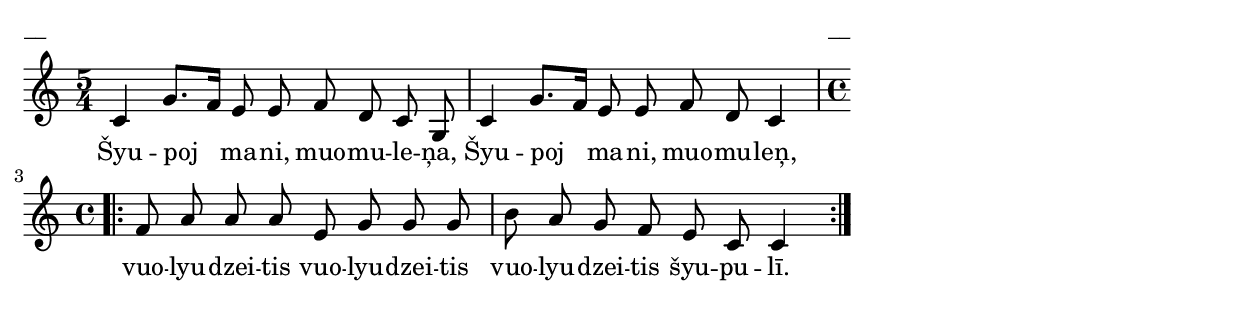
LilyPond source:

\version "2.13.16"
%\header {
%    title = "Šyupoj mani, muomuleņa"
%}
\paper {
line-width = 14\cm
left-margin = 0.4\cm
between-system-padding = 0.1\cm
between-system-space = 0.1\cm
}
\layout {
indent = #0
ragged-last = ##f
}


voiceA = \relative c' {
\clef "treble"
\key c \major
\time 5/4
c4 g'8.[ f16] e8 e f d c g | c4 g'8.[ f16] e8 e f d c4 
\repeat volta 2 {
\time 4/4
f8 a a a e g g g |  b8 a g f e c c4 
}
} 

lyricA = \lyricmode {
Šyu -- poj ma -- ni, muo -- mu -- le -- ņa, 
Šyu -- poj ma -- ni, muo -- mu -- leņ, 
vuo -- lyu -- dzei -- tis vuo -- lyu -- dzei -- tis vuo -- lyu -- dzei -- tis šyu -- pu -- lī.
} 


fullScore = <<
\new Staff {
<<
\new Voice = "voiceA" { \oneVoice \autoBeamOff \voiceA }
\lyricsto "voiceA" \new Lyrics \lyricA
>>
}
>>

\score {
\fullScore
\header { piece = "__" opus = "__" }
}
\markup { \with-color #(x11-color 'white) \sans \smaller "__" }
\score {
\unfoldRepeats
\fullScore
\midi {
\context { \Staff \remove "Staff_performer" }
\context { \Voice \consists "Staff_performer" }
}
}










